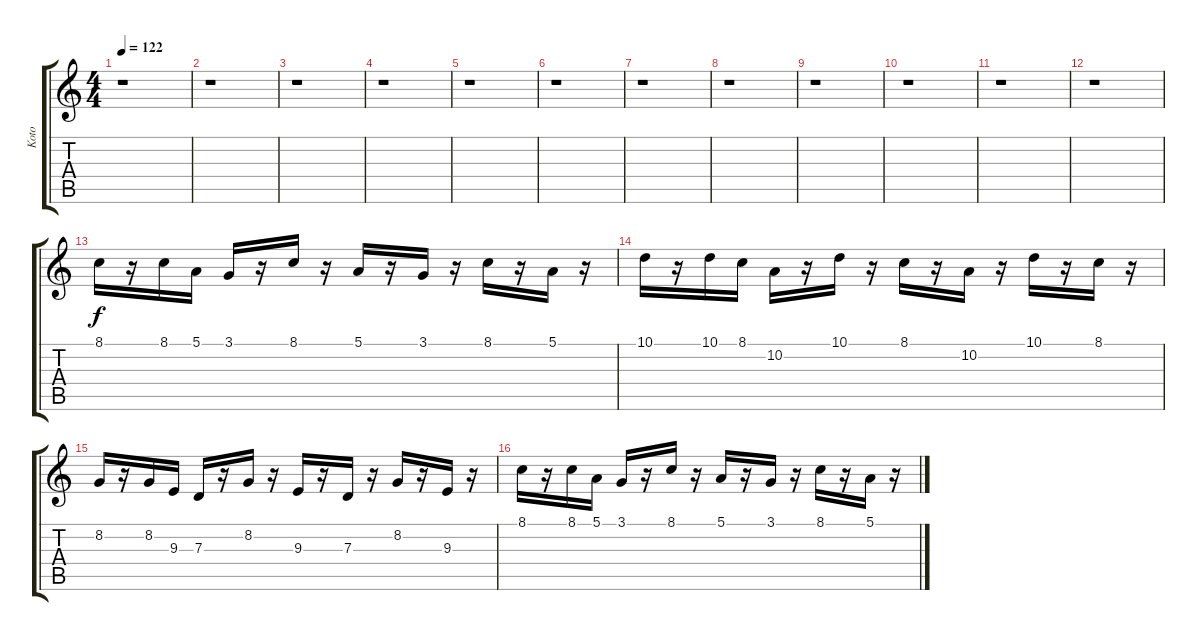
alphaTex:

\track ("Koto" "Koto") {instrument koto}
\staff {score tabs}
\tuning (E4 B3 G3 D3 A2 E2) {hide}
\ts (4 4)
\tempo 122
\clef g2
\ks c
r.1{dy f} |
r.1 |
r.1 |
r.1 |
r.1 |
r.1 |
r.1 |
r.1 |
r.1 |
r.1 |
r.1 |
r.1 |
8.1.16 r.16 8.1.16 5.1.16 3.1.16 r.16 8.1.16 r.16 5.1.16 r.16 3.1.16 r.16 8.1.16 r.16 5.1.16 r.16 |
10.1.16 r.16 10.1.16 8.1.16 10.2.16 r.16 10.1.16 r.16 8.1.16 r.16 10.2.16 r.16 10.1.16 r.16 8.1.16 r.16 |
8.2.16 r.16 8.2.16 9.3.16 7.3.16 r.16 8.2.16 r.16 9.3.16 r.16 7.3.16 r.16 8.2.16 r.16 9.3.16 r.16 |
8.1.16 r.16 8.1.16 5.1.16 3.1.16 r.16 8.1.16 r.16 5.1.16 r.16 3.1.16 r.16 8.1.16 r.16 5.1.16 r.16
